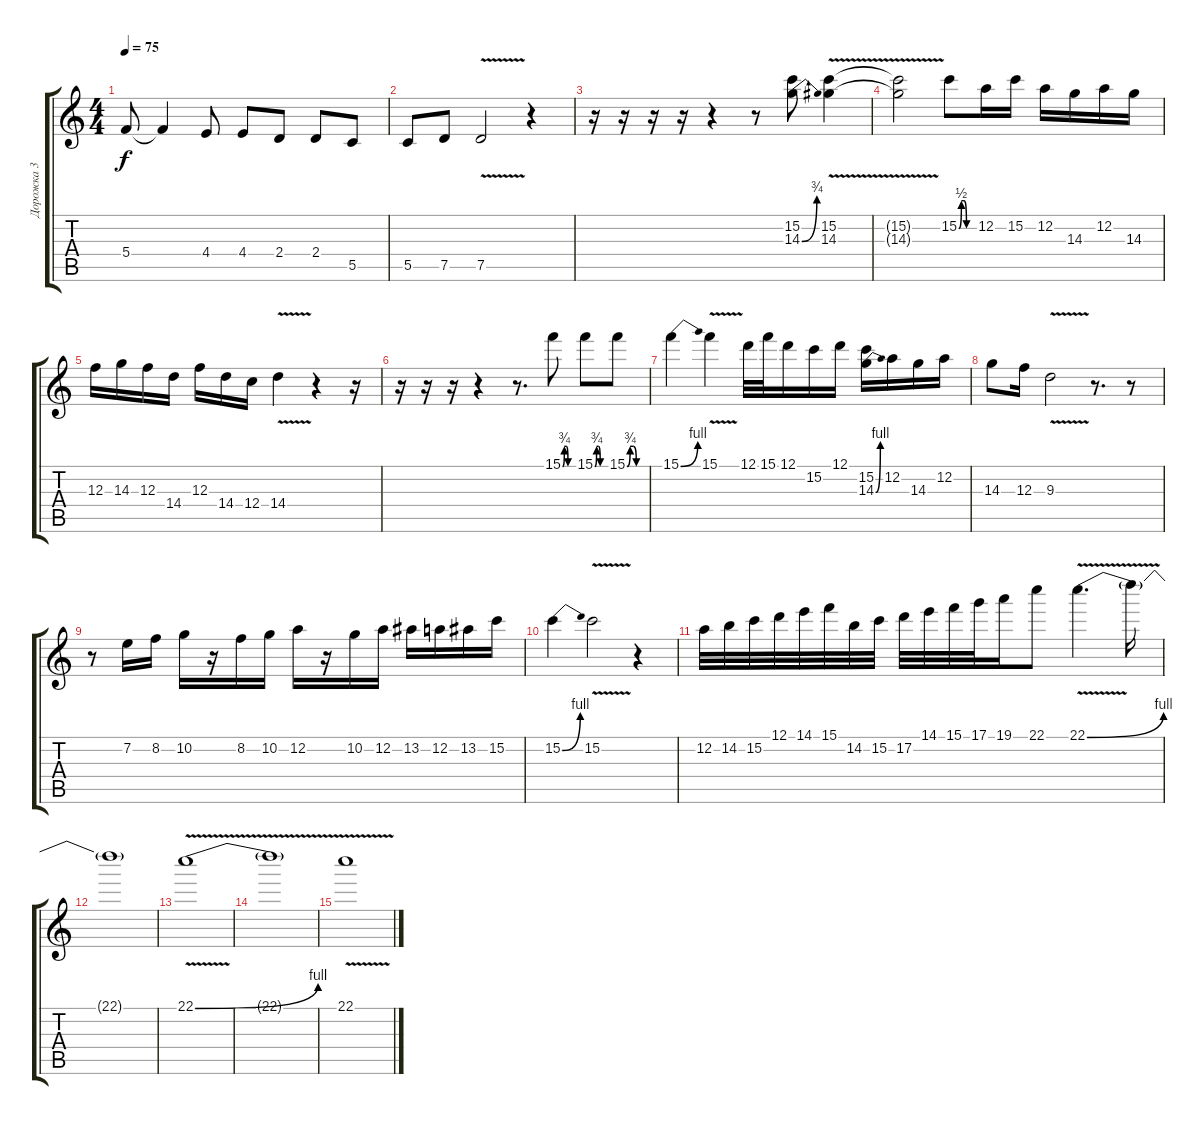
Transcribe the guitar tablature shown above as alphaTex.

\track ("Дорожка 3" "Дорожка 3") {instrument distortionguitar}
\staff {score tabs}
\tuning (D4 A3 F3 C3 G2 D2) {hide}
\ts (4 4)
\tempo 75
\clef g2
\ks c
5.4{t}.8{dy f} 5.4{t}.4 4.4.8 4.4.8 2.4.8 2.4.8 5.5.8 |
5.5.8 7.5.8 7.5{v}.2 r.4 |
r.16 r.16 r.16 r.16 r.4 r.8 (15.2 14.3{be (bend 0 0 60 3)}).8 (15.2{v} 14.3{v}).4 |
(15.2{t} 14.3{t}).2 15.2{be (custom 0 0 10 2 20 2 30 0 60 0)}.8 12.2.16 15.2.16 12.2.16 14.3.16 12.2.16 14.3.16 |
12.3.16 14.3.16 12.3.16 14.4.16 12.3.16 14.4.16 12.4.16 14.4{v}.4 r.4 r.16 |
r.16 r.16 r.16 r.4 r.8{d} 15.1{be (custom 0 0 10 3 20 3 30 0 60 0)}.8 15.1{be (custom 0 0 10 3 20 3 30 0 60 0)}.8 15.1{be (custom 0 0 10 3 20 3 30 0 60 0)}.8 |
15.1{be (bend 0 0 60 4)}.4 15.1{v}.4 12.1.32 15.1.32 12.1.16 15.2.16 12.1.16 (15.2 14.3{be (bend 0 0 60 4)}).16 12.2.16 14.3.16 12.2.16 |
14.3.8 12.3.16 9.3{v}.2 r.8{d} r.8 |
r.8 7.2.16 8.2.16 10.2.16 r.16 8.2.16 10.2.16 12.2.16 r.16 10.2.16 12.2.16 13.2.16 12.2.16 13.2.16 15.2.16 |
15.2{be (bend 0 0 60 4)}.4 15.2{v}.2 r.4 |
12.2.32 14.2.32 15.2.32 12.1.32 14.1.32 15.1.32 14.2.32 15.2.32 17.2.32 14.1.32 15.1.32 17.1.32 19.1.16 22.1.8 22.1{be (bend 0 0 60 4) v}.4{d} 22.1{t}.16 |
22.1{t}.1 |
22.1{be (bend 0 0 60 4) v}.1 |
22.1{t}.1 |
22.1{v}.1
